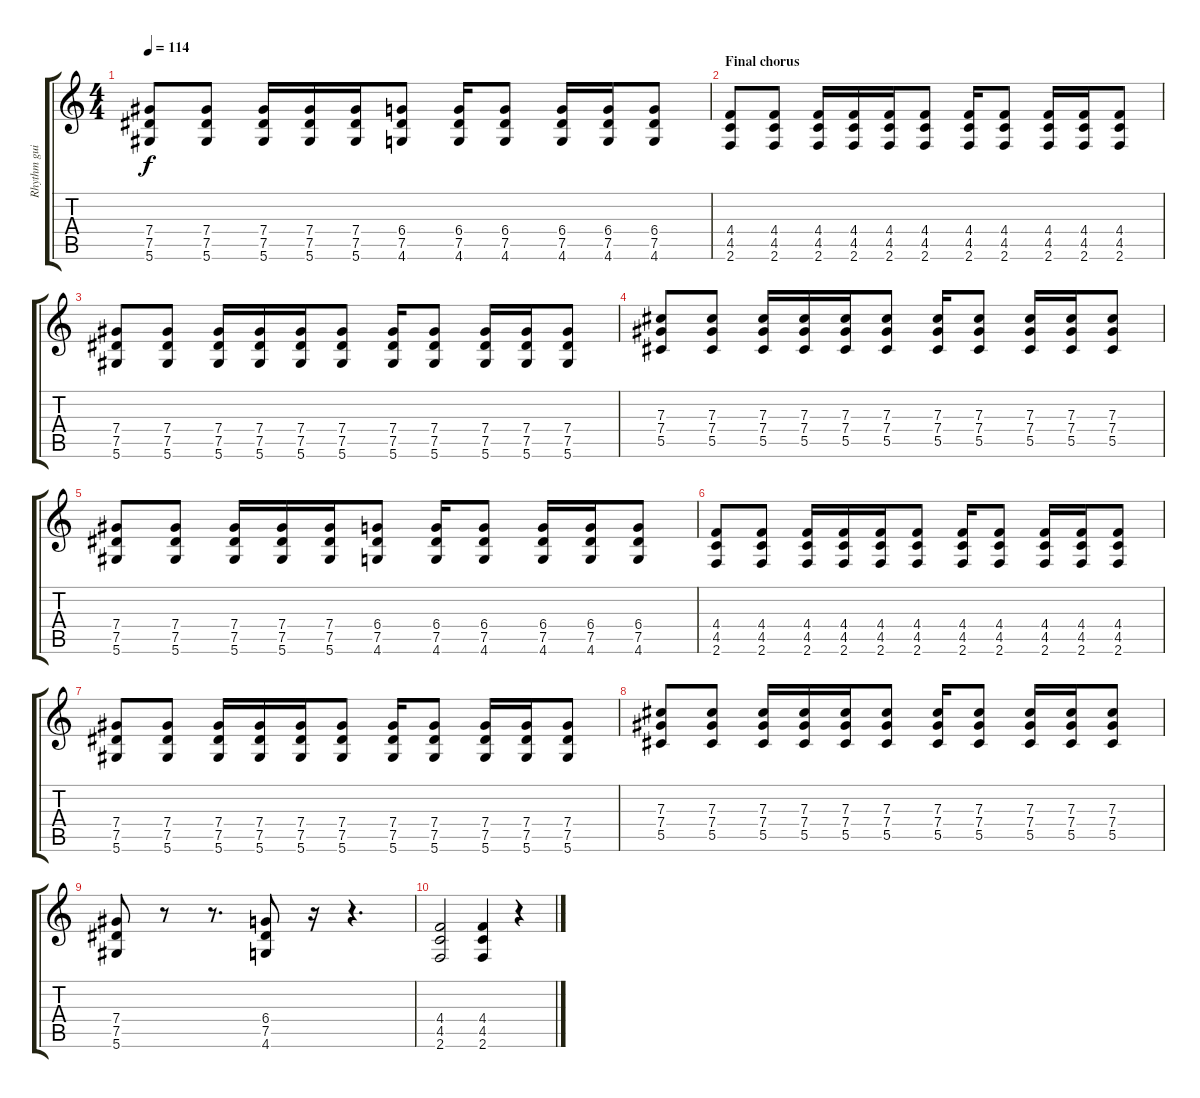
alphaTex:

\track ("Rhythm guitar" "Rhythm gui") {instrument distortionguitar}
\staff {score tabs}
\tuning (Eb4 Bb3 Gb3 Db3 Ab2 Eb2) {hide}
\ts (4 4)
\tempo 114
\clef g2
\ks c
(7.4 7.5 5.6).8{dy f} (7.4 7.5 5.6).8 (7.4 7.5 5.6).16 (7.4 7.5 5.6).16 (7.4 7.5 5.6).16 (6.4 7.5 4.6).8 (6.4 7.5 4.6).16 (6.4 7.5 4.6).8 (6.4 7.5 4.6).16 (6.4 7.5 4.6).16 (6.4 7.5 4.6).8 |
\section ("" "Final chorus")
(4.4 4.5 2.6).8 (4.4 4.5 2.6).8 (4.4 4.5 2.6).16 (4.4 4.5 2.6).16 (4.4 4.5 2.6).16 (4.4 4.5 2.6).8 (4.4 4.5 2.6).16 (4.4 4.5 2.6).8 (4.4 4.5 2.6).16 (4.4 4.5 2.6).16 (4.4 4.5 2.6).8 |
(7.4 7.5 5.6).8 (7.4 7.5 5.6).8 (7.4 7.5 5.6).16 (7.4 7.5 5.6).16 (7.4 7.5 5.6).16 (7.4 7.5 5.6).8 (7.4 7.5 5.6).16 (7.4 7.5 5.6).8 (7.4 7.5 5.6).16 (7.4 7.5 5.6).16 (7.4 7.5 5.6).8 |
(7.3 7.4 5.5).8 (7.3 7.4 5.5).8 (7.3 7.4 5.5).16 (7.3 7.4 5.5).16 (7.3 7.4 5.5).16 (7.3 7.4 5.5).8 (7.3 7.4 5.5).16 (7.3 7.4 5.5).8 (7.3 7.4 5.5).16 (7.3 7.4 5.5).16 (7.3 7.4 5.5).8 |
(7.4 7.5 5.6).8 (7.4 7.5 5.6).8 (7.4 7.5 5.6).16 (7.4 7.5 5.6).16 (7.4 7.5 5.6).16 (6.4 7.5 4.6).8 (6.4 7.5 4.6).16 (6.4 7.5 4.6).8 (6.4 7.5 4.6).16 (6.4 7.5 4.6).16 (6.4 7.5 4.6).8 |
(4.4 4.5 2.6).8 (4.4 4.5 2.6).8 (4.4 4.5 2.6).16 (4.4 4.5 2.6).16 (4.4 4.5 2.6).16 (4.4 4.5 2.6).8 (4.4 4.5 2.6).16 (4.4 4.5 2.6).8 (4.4 4.5 2.6).16 (4.4 4.5 2.6).16 (4.4 4.5 2.6).8 |
(7.4 7.5 5.6).8 (7.4 7.5 5.6).8 (7.4 7.5 5.6).16 (7.4 7.5 5.6).16 (7.4 7.5 5.6).16 (7.4 7.5 5.6).8 (7.4 7.5 5.6).16 (7.4 7.5 5.6).8 (7.4 7.5 5.6).16 (7.4 7.5 5.6).16 (7.4 7.5 5.6).8 |
(7.3 7.4 5.5).8 (7.3 7.4 5.5).8 (7.3 7.4 5.5).16 (7.3 7.4 5.5).16 (7.3 7.4 5.5).16 (7.3 7.4 5.5).8 (7.3 7.4 5.5).16 (7.3 7.4 5.5).8 (7.3 7.4 5.5).16 (7.3 7.4 5.5).16 (7.3 7.4 5.5).8 |
(7.4 7.5 5.6).8 r.8 r.8{d} (6.4 7.5 4.6).8 r.16 r.4{d} |
(4.4 4.5 2.6).2 (4.4 4.5 2.6).4 r.4
